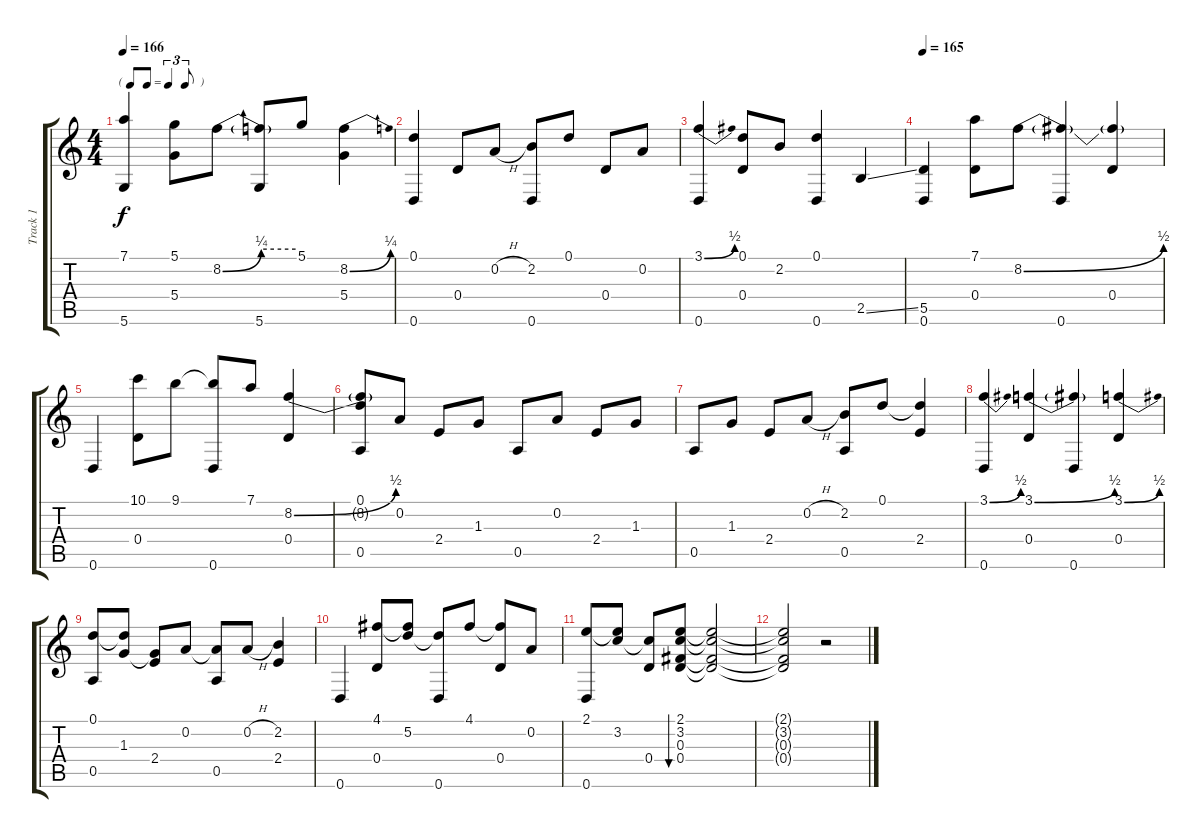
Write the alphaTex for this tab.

\track ("Track 1" "Track 1") {instrument acousticguitarsteel}
\staff {score tabs}
\tuning (D4 A3 Gb3 D3 A2 D2) {hide}
\ts (4 4)
\tf triplet8th
\tempo 166
\clef g2
\ks c
(7.1 5.6).4{dy f} (5.1 5.4).8 8.2{be (bend 0 0 60 1)}.8 (8.2{be (hold 0 1 60 1) t} 5.6).8 5.1.8 (8.2{be (bend 0 0 60 1)} 5.4).4 |
(0.1 0.6).4 0.4.8 0.2{h}.8 (2.2 0.6).8 0.1.8 0.4.8 0.2.8 |
(3.1{be (bend 0 0 60 2)} 0.6).4 (0.1 0.4).8 2.2.8 (0.1 0.6).4 2.5{ss}.4 |
\tempo 165
(5.5 0.6).4 (7.1 0.4).8 8.2{be (bend 0 0 60 2)}.8 (8.2{t} 0.6).4 (8.2{t} 0.4).4 |
0.6.4 (10.1 0.4).8 9.1.8 (9.1{t} 0.6).8 7.1.8 (8.2{be (bend 0 0 60 2)} 0.4).4 |
(0.1 8.2{t} 0.5).8 0.2.8 2.4.8 1.3.8 0.5.8 0.2.8 2.4.8 1.3.8 |
0.5.8 1.3.8 2.4.8 0.2{h}.8 (2.2 0.5).8 0.1.8 (0.1{t} 2.4).4 |
(3.1{be (bend 0 0 60 2)} 0.6).4 (3.1{be (bend 0 0 60 2)} 0.4).4 (3.1{t} 0.6).4 (3.1{be (bend 0 0 60 2)} 0.4).4 |
(0.1 0.5).8 (0.1{t} 1.3).8 (1.3{t} 2.4).8 0.2.8 (0.2{t} 0.5).8 0.2{h}.8 (2.2 2.4).4 |
0.6.4 (4.1 0.4).8 (4.1{t} 5.2).8 (5.2{t} 0.6).8 4.1.8 (4.1{t} 0.4).8 0.2.8 |
(2.1 0.6).8 (2.1{t} 3.2).8 (3.2{t} 0.4).8 (2.1 3.2 0.3 0.4).8{bu 120} (2.1{t} 3.2{t} 0.3{t} 0.4{t}).2 |
(2.1{t} 3.2{t} 0.3{t} 0.4{t}).2 r.2
